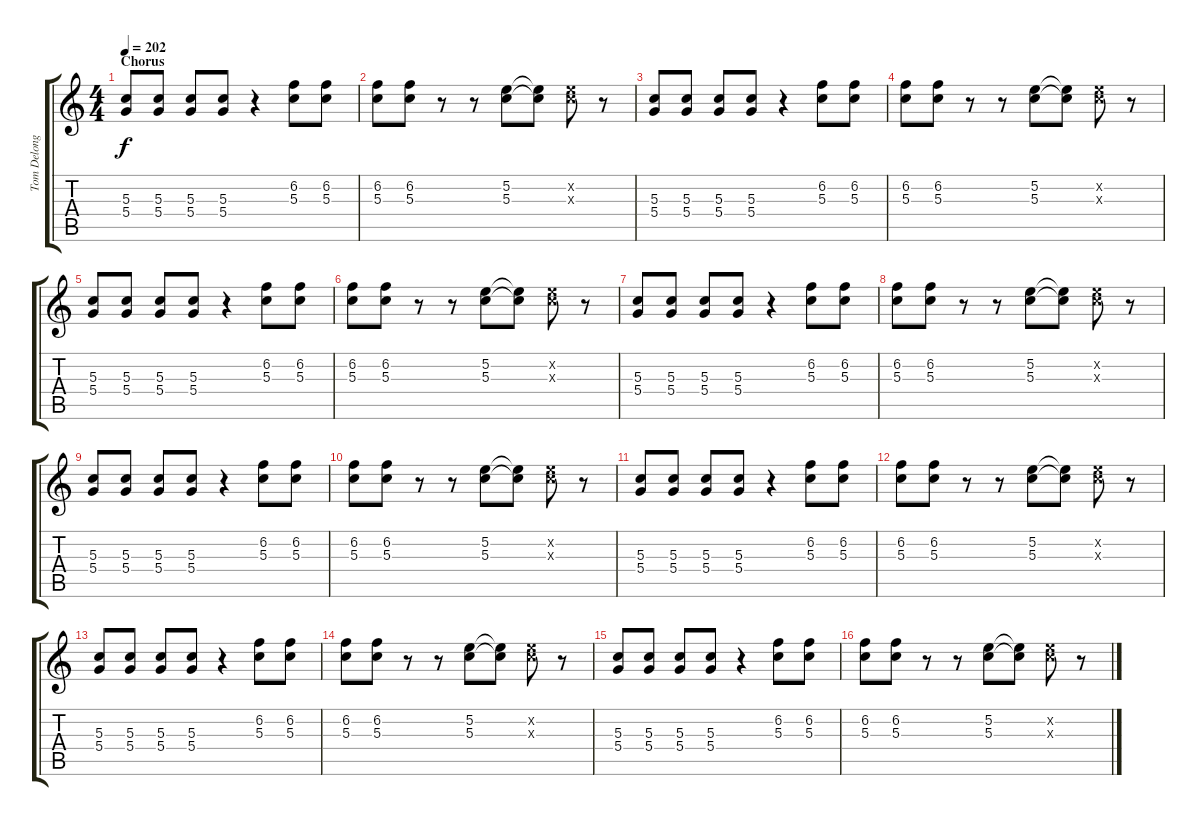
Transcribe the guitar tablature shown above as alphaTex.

\track ("Tom Delonge - Guitar" "Tom Delong") {instrument distortionguitar}
\staff {score tabs}
\tuning (E4 B3 G3 D3 A2 E2) {hide}
\ts (4 4)
\section ("" "Chorus")
\tempo 202
\clef g2
\ks c
(5.3 5.4).8{dy f} (5.3 5.4).8 (5.3 5.4).8 (5.3 5.4).8 r.4 (6.2 5.3).8 (6.2 5.3).8 |
(6.2 5.3).8 (6.2 5.3).8 r.8 r.8 (5.2 5.3).8 (5.2{t} 5.3{t}).8 (5.2{x} 5.3{x}).8 r.8 |
(5.3 5.4).8 (5.3 5.4).8 (5.3 5.4).8 (5.3 5.4).8 r.4 (6.2 5.3).8 (6.2 5.3).8 |
(6.2 5.3).8 (6.2 5.3).8 r.8 r.8 (5.2 5.3).8 (5.2{t} 5.3{t}).8 (5.2{x} 5.3{x}).8 r.8 |
(5.3 5.4).8 (5.3 5.4).8 (5.3 5.4).8 (5.3 5.4).8 r.4 (6.2 5.3).8 (6.2 5.3).8 |
(6.2 5.3).8 (6.2 5.3).8 r.8 r.8 (5.2 5.3).8 (5.2{t} 5.3{t}).8 (5.2{x} 5.3{x}).8 r.8 |
(5.3 5.4).8 (5.3 5.4).8 (5.3 5.4).8 (5.3 5.4).8 r.4 (6.2 5.3).8 (6.2 5.3).8 |
(6.2 5.3).8 (6.2 5.3).8 r.8 r.8 (5.2 5.3).8 (5.2{t} 5.3{t}).8 (5.2{x} 5.3{x}).8 r.8 |
(5.3 5.4).8 (5.3 5.4).8 (5.3 5.4).8 (5.3 5.4).8 r.4 (6.2 5.3).8 (6.2 5.3).8 |
(6.2 5.3).8 (6.2 5.3).8 r.8 r.8 (5.2 5.3).8 (5.2{t} 5.3{t}).8 (5.2{x} 5.3{x}).8 r.8 |
(5.3 5.4).8 (5.3 5.4).8 (5.3 5.4).8 (5.3 5.4).8 r.4 (6.2 5.3).8 (6.2 5.3).8 |
(6.2 5.3).8 (6.2 5.3).8 r.8 r.8 (5.2 5.3).8 (5.2{t} 5.3{t}).8 (5.2{x} 5.3{x}).8 r.8 |
(5.3 5.4).8 (5.3 5.4).8 (5.3 5.4).8 (5.3 5.4).8 r.4 (6.2 5.3).8 (6.2 5.3).8 |
(6.2 5.3).8 (6.2 5.3).8 r.8 r.8 (5.2 5.3).8 (5.2{t} 5.3{t}).8 (5.2{x} 5.3{x}).8 r.8 |
(5.3 5.4).8 (5.3 5.4).8 (5.3 5.4).8 (5.3 5.4).8 r.4 (6.2 5.3).8 (6.2 5.3).8 |
(6.2 5.3).8 (6.2 5.3).8 r.8 r.8 (5.2 5.3).8 (5.2{t} 5.3{t}).8 (5.2{x} 5.3{x}).8 r.8
